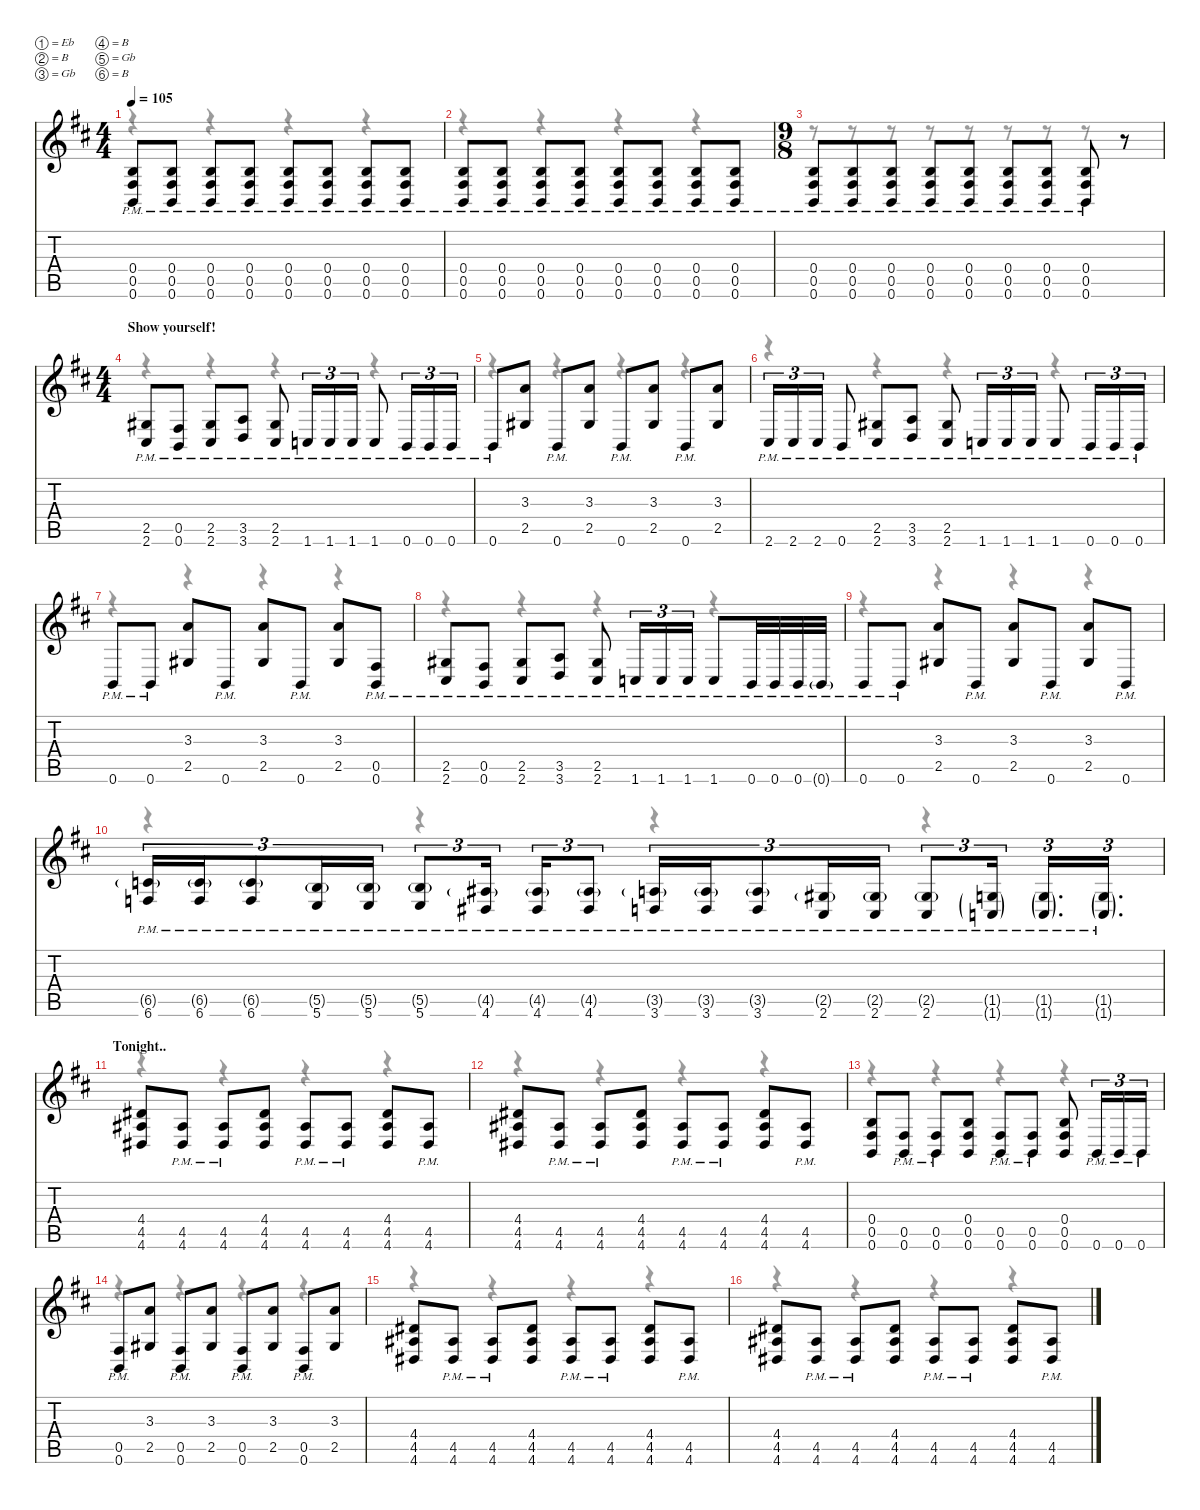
\defaultSystemsLayout 4
\hideDynamics
\bracketExtendMode nobrackets
\singleTrackTrackNamePolicy hidden
\multiTrackTrackNamePolicy hidden
\firstSystemTrackNameMode fullname
\firstSystemTrackNameOrientation horizontal
\otherSystemsTrackNameOrientation horizontal
\track ("Rhythm Guitar 1" "dist.guit.") {instrument distortionguitar}
\staff {score tabs}
\tuning (Eb4 B3 Gb3 B2 Gb2 B1)
\voice
\ts (4 4)
\tempo 105
\clef g2
\ks bminor
(0.4{pm acc forcenatural} 0.5{pm acc #} 0.6{pm acc forcenatural}).8{dy f beam Up} (0.4{pm acc forcenatural} 0.5{pm acc #} 0.6{pm acc forcenatural}).8{beam Up} (0.4{pm acc forcenatural} 0.5{pm acc #} 0.6{pm acc forcenatural}).8{beam Up} (0.4{pm acc forcenatural} 0.5{pm acc #} 0.6{pm acc forcenatural}).8{beam Up} (0.4{pm acc forcenatural} 0.5{pm acc #} 0.6{pm acc forcenatural}).8{beam Up} (0.4{pm acc forcenatural} 0.5{pm acc #} 0.6{pm acc forcenatural}).8{beam Up} (0.4{pm acc forcenatural} 0.5{pm acc #} 0.6{pm acc forcenatural}).8{beam Up} (0.4{pm acc forcenatural} 0.5{pm acc #} 0.6{pm acc forcenatural}).8{beam Up} |
(0.4{pm acc forcenatural} 0.5{pm acc #} 0.6{pm acc forcenatural}).8{beam Up} (0.4{pm acc forcenatural} 0.5{pm acc #} 0.6{pm acc forcenatural}).8{beam Up} (0.4{pm acc forcenatural} 0.5{pm acc #} 0.6{pm acc forcenatural}).8{beam Up} (0.4{pm acc forcenatural} 0.5{pm acc #} 0.6{pm acc forcenatural}).8{beam Up} (0.4{pm acc forcenatural} 0.5{pm acc #} 0.6{pm acc forcenatural}).8{beam Up} (0.4{pm acc forcenatural} 0.5{pm acc #} 0.6{pm acc forcenatural}).8{beam Up} (0.4{pm acc forcenatural} 0.5{pm acc #} 0.6{pm acc forcenatural}).8{beam Up} (0.4{pm acc forcenatural} 0.5{pm acc #} 0.6{pm acc forcenatural}).8{beam Up} |
\ts (9 8)
\beaming (8 3 2 2 2)
(0.4{pm acc forcenatural} 0.5{pm acc #} 0.6{pm acc forcenatural}).8{beam Up} (0.4{pm acc forcenatural} 0.5{pm acc #} 0.6{pm acc forcenatural}).8{beam Up} (0.4{pm acc forcenatural} 0.5{pm acc #} 0.6{pm acc forcenatural}).8{beam Up} (0.4{pm acc forcenatural} 0.5{pm acc #} 0.6{pm acc forcenatural}).8{beam Up} (0.4{pm acc forcenatural} 0.5{pm acc #} 0.6{pm acc forcenatural}).8{beam Up} (0.4{pm acc forcenatural} 0.5{pm acc #} 0.6{pm acc forcenatural}).8{beam Up} (0.4{pm acc forcenatural} 0.5{pm acc #} 0.6{pm acc forcenatural}).8{beam Up} (0.4{pm acc forcenatural} 0.5{pm acc #} 0.6{pm acc forcenatural}).8{beam Up} r.8{beam Up} |
\ts (4 4)
\beaming (8 2 2 2 2)
\section ("" "Show yourself!")
(2.5{pm acc #} 2.6{pm acc #}).8{beam Up} (0.5{pm acc #} 0.6{pm acc forcenatural}).8{beam Up} (2.5{pm acc #} 2.6{pm acc #}).8{beam Up} (3.5{pm acc forcenatural} 3.6{pm acc forcenatural}).8{beam Up} (2.5{pm acc #} 2.6{pm acc #}).8{beam Up} 1.6{pm acc forcenatural}.16{tu (3 2) beam Up} 1.6{pm acc forcenatural}.16{tu (3 2) beam Up} 1.6{pm acc forcenatural}.16{tu (3 2) beam Up} 1.6{pm acc forcenatural}.8{beam Up} 0.6{pm acc forcenatural}.16{tu (3 2) beam Up} 0.6{pm acc forcenatural}.16{tu (3 2) beam Up} 0.6{pm acc forcenatural}.16{tu (3 2) beam Up} |
0.6{pm acc forcenatural}.8{beam Up} (3.3{acc forcenatural} 2.5{acc #}).8{beam Up} 0.6{pm acc forcenatural}.8{beam Up} (3.3{acc forcenatural} 2.5{acc #}).8{beam Up} 0.6{pm acc forcenatural}.8{beam Up} (3.3{acc forcenatural} 2.5{acc #}).8{beam Up} 0.6{pm acc forcenatural}.8{beam Up} (3.3{acc forcenatural} 2.5{acc #}).8{beam Up} |
2.6{pm acc #}.16{tu (3 2) beam Up} 2.6{pm acc #}.16{tu (3 2) beam Up} 2.6{pm acc #}.16{tu (3 2) beam Up} 0.6{pm acc forcenatural}.8{beam Up} (2.5{pm acc #} 2.6{pm acc #}).8{beam Up} (3.5{pm acc forcenatural} 3.6{pm acc forcenatural}).8{beam Up} (2.5{pm acc #} 2.6{pm acc #}).8{beam Up} 1.6{pm acc forcenatural}.16{tu (3 2) beam Up} 1.6{pm acc forcenatural}.16{tu (3 2) beam Up} 1.6{pm acc forcenatural}.16{tu (3 2) beam Up} 1.6{pm acc forcenatural}.8{beam Up} 0.6{pm acc forcenatural}.16{tu (3 2) beam Up} 0.6{pm acc forcenatural}.16{tu (3 2) beam Up} 0.6{pm acc forcenatural}.16{tu (3 2) beam Up} |
0.6{pm acc forcenatural}.8{beam Up} 0.6{pm acc forcenatural}.8{beam Up} (3.3{acc forcenatural} 2.5{acc #}).8{beam Up} 0.6{pm acc forcenatural}.8{beam Up} (3.3{acc forcenatural} 2.5{acc #}).8{beam Up} 0.6{pm acc forcenatural}.8{beam Up} (3.3{acc forcenatural} 2.5{acc #}).8{beam Up} (0.5{pm acc #} 0.6{pm acc forcenatural}).8{beam Up} |
(2.5{pm acc #} 2.6{pm acc #}).8{beam Up} (0.5{pm acc #} 0.6{pm acc forcenatural}).8{beam Up} (2.5{pm acc #} 2.6{pm acc #}).8{beam Up} (3.5{pm acc forcenatural} 3.6{pm acc forcenatural}).8{beam Up} (2.5{pm acc #} 2.6{pm acc #}).8{beam Up} 1.6{pm acc forcenatural}.16{tu (3 2) beam Up} 1.6{pm acc forcenatural}.16{tu (3 2) beam Up} 1.6{pm acc forcenatural}.16{tu (3 2) beam Up} 1.6{pm acc forcenatural}.8{beam Up} 0.6{pm acc forcenatural}.32{beam Up} 0.6{pm acc forcenatural}.32{beam Up} 0.6{pm acc forcenatural}.32{beam Up} 0.6{g pm acc forcenatural}.32{dy ff beam Up} |
0.6{pm acc forcenatural}.8{dy f beam Up} 0.6{pm acc forcenatural}.8{beam Up} (3.3{acc forcenatural} 2.5{acc #}).8{beam Up} 0.6{pm acc forcenatural}.8{beam Up} (3.3{acc forcenatural} 2.5{acc #}).8{beam Up} 0.6{pm acc forcenatural}.8{beam Up} (3.3{acc forcenatural} 2.5{acc #}).8{beam Up} 0.6{pm acc forcenatural}.8{beam Up} |
(6.5{g pm acc forcenatural} 6.6{pm acc forcenatural}).16{tu (3 2) beam Up} (6.5{g pm acc forcenatural} 6.6{pm acc forcenatural}).16{tu (3 2) beam Up} (6.5{g pm acc forcenatural} 6.6{pm acc forcenatural}).8{tu (3 2) beam Up} (5.5{g pm acc forcenatural} 5.6{pm acc forcenatural}).16{tu (3 2) beam Up} (5.5{g pm acc forcenatural} 5.6{pm acc forcenatural}).16{tu (3 2) beam Up} (5.5{g pm acc forcenatural} 5.6{pm acc forcenatural}).8{tu (3 2) beam Up} (4.5{g pm acc #} 4.6{pm acc #}).16{tu (3 2) beam Up} (4.5{g pm acc #} 4.6{pm acc #}).16{tu (3 2) beam Up} (4.5{g pm acc #} 4.6{pm acc #}).8{tu (3 2) beam Up} (3.5{g pm acc forcenatural} 3.6{pm acc forcenatural}).16{tu (3 2) beam Up} (3.5{g pm acc forcenatural} 3.6{pm acc forcenatural}).16{tu (3 2) beam Up} (3.5{g pm acc forcenatural} 3.6{pm acc forcenatural}).8{tu (3 2) beam Up} (2.5{g pm acc #} 2.6{pm acc #}).16{tu (3 2) beam Up} (2.5{g pm acc #} 2.6{pm acc #}).16{tu (3 2) beam Up} (2.5{g pm acc #} 2.6{pm acc #}).8{tu (3 2) beam Up} (1.5{g pm acc forcenatural} 1.6{g pm acc forcenatural}).16{tu (3 2) dy mf beam Up} (1.5{g pm acc forcenatural} 1.6{g pm acc forcenatural}).16{d tu (3 2) beam Up} (1.5{g pm acc forcenatural} 1.6{g pm acc forcenatural}).16{d tu (3 2) beam Up} |
\section ("" "Tonight..")
(4.4{acc #} 4.5{acc #} 4.6{acc #}).8{dy f beam Up} (4.5{pm acc #} 4.6{pm acc #}).8{beam Up} (4.5{pm acc #} 4.6{pm acc #}).8{beam Up} (4.4{acc #} 4.5{acc #} 4.6{acc #}).8{beam Up} (4.5{pm acc #} 4.6{pm acc #}).8{beam Up} (4.5{pm acc #} 4.6{pm acc #}).8{beam Up} (4.4{acc #} 4.5{acc #} 4.6{acc #}).8{beam Up} (4.5{pm acc #} 4.6{pm acc #}).8{beam Up} |
(4.4{acc #} 4.5{acc #} 4.6{acc #}).8{beam Up} (4.5{pm acc #} 4.6{pm acc #}).8{beam Up} (4.5{pm acc #} 4.6{pm acc #}).8{beam Up} (4.4{acc #} 4.5{acc #} 4.6{acc #}).8{beam Up} (4.5{pm acc #} 4.6{pm acc #}).8{beam Up} (4.5{pm acc #} 4.6{pm acc #}).8{beam Up} (4.4{acc #} 4.5{acc #} 4.6{acc #}).8{beam Up} (4.5{pm acc #} 4.6{pm acc #}).8{beam Up} |
(0.4{acc forcenatural} 0.5{acc #} 0.6{acc forcenatural}).8{beam Up} (0.5{pm acc #} 0.6{pm acc forcenatural}).8{beam Up} (0.5{pm acc #} 0.6{pm acc forcenatural}).8{beam Up} (0.4{acc forcenatural} 0.5{acc #} 0.6{acc forcenatural}).8{beam Up} (0.5{pm acc #} 0.6{pm acc forcenatural}).8{beam Up} (0.5{pm acc #} 0.6{pm acc forcenatural}).8{beam Up} (0.4{acc forcenatural} 0.5{acc #} 0.6{acc forcenatural}).8{beam Up} 0.6{pm acc forcenatural}.16{tu (3 2) beam Up} 0.6{pm acc forcenatural}.16{tu (3 2) beam Up} 0.6{pm acc forcenatural}.16{tu (3 2) beam Up} |
(0.5{pm acc #} 0.6{pm acc forcenatural}).8{beam Up} (3.3{acc forcenatural} 2.5{acc #}).8{beam Up} (0.5{pm acc #} 0.6{pm acc forcenatural}).8{beam Up} (3.3{acc forcenatural} 2.5{acc #}).8{beam Up} (0.5{pm acc #} 0.6{pm acc forcenatural}).8{beam Up} (3.3{acc forcenatural} 2.5{acc #}).8{beam Up} (0.5{pm acc #} 0.6{pm acc forcenatural}).8{beam Up} (3.3{acc forcenatural} 2.5{acc #}).8{beam Up} |
(4.4{acc #} 4.5{acc #} 4.6{acc #}).8{beam Up} (4.5{pm acc #} 4.6{pm acc #}).8{beam Up} (4.5{pm acc #} 4.6{pm acc #}).8{beam Up} (4.4{acc #} 4.5{acc #} 4.6{acc #}).8{beam Up} (4.5{pm acc #} 4.6{pm acc #}).8{beam Up} (4.5{pm acc #} 4.6{pm acc #}).8{beam Up} (4.4{acc #} 4.5{acc #} 4.6{acc #}).8{beam Up} (4.5{pm acc #} 4.6{pm acc #}).8{beam Up} |
(4.4{acc #} 4.5{acc #} 4.6{acc #}).8{beam Up} (4.5{pm acc #} 4.6{pm acc #}).8{beam Up} (4.5{pm acc #} 4.6{pm acc #}).8{beam Up} (4.4{acc #} 4.5{acc #} 4.6{acc #}).8{beam Up} (4.5{pm acc #} 4.6{pm acc #}).8{beam Up} (4.5{pm acc #} 4.6{pm acc #}).8{beam Up} (4.4{acc #} 4.5{acc #} 4.6{acc #}).8{beam Up} (4.5{pm acc #} 4.6{pm acc #}).8{beam Up}
\voice
\clef g2
\ottava regular
\simile none
\ks bminor
r.4{dy mf beam Down} r.4{beam Down} r.4{beam Down} r.4{beam Down} |
r.4{beam Down} r.4{beam Down} r.4{beam Down} r.4{beam Down} |
r.8{beam Down} r.8{beam Down} r.8{beam Down} r.8{beam Down} r.8{beam Down} r.8{beam Down} r.8{beam Down} r.8{beam Down} r.8{beam Down} |
r.4{beam Down} r.4{beam Down} r.4{beam Down} r.4{beam Down} |
r.4{beam Down} r.4{beam Down} r.4{beam Down} r.4{beam Down} |
r.4{beam Down} r.4{beam Down} r.4{beam Down} r.4{beam Down} |
r.4{beam Down} r.4{beam Down} r.4{beam Down} r.4{beam Down} |
r.4{beam Down} r.4{beam Down} r.4{beam Down} r.4{beam Down} |
r.4{beam Down} r.4{beam Down} r.4{beam Down} r.4{beam Down} |
r.4{beam Down} r.4{beam Down} r.4{beam Down} r.4{beam Down} |
r.4{beam Down} r.4{beam Down} r.4{beam Down} r.4{beam Down} |
r.4{beam Down} r.4{beam Down} r.4{beam Down} r.4{beam Down} |
r.4{beam Down} r.4{beam Down} r.4{beam Down} r.4{beam Down} |
r.4{beam Down} r.4{beam Down} r.4{beam Down} r.4{beam Down} |
r.4{beam Down} r.4{beam Down} r.4{beam Down} r.4{beam Down} |
r.4{beam Down} r.4{beam Down} r.4{beam Down} r.4{beam Down}
